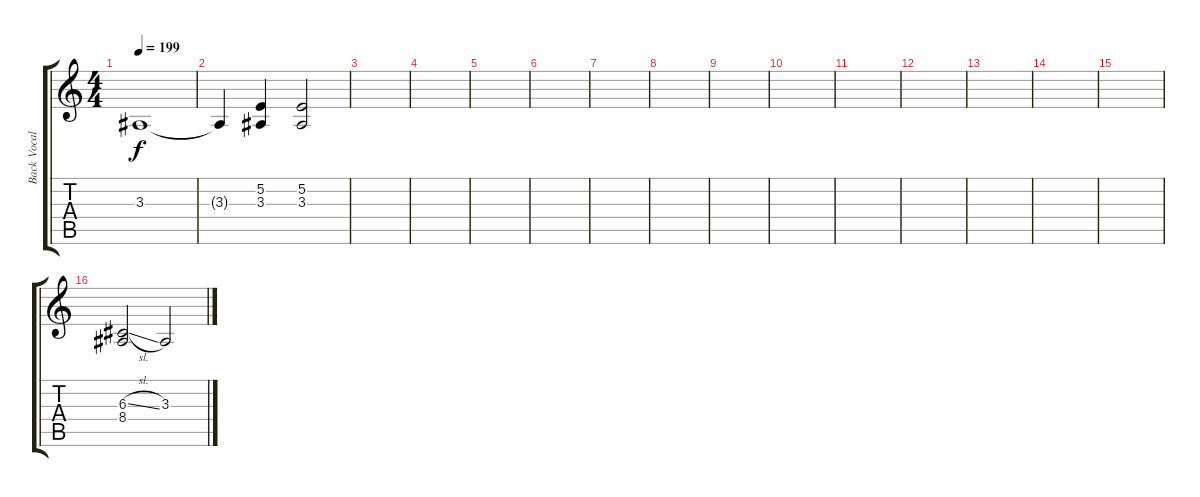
\track ("Back Vocals" "Back Vocal") {instrument altosax}
\staff {score tabs}
\tuning (E4 B3 G3 D3 A2 E2) {hide}
\ts (4 4)
\tempo 199
\clef g2
\ks c
3.3{t}.1{dy f} |
3.3{t}.4 (5.2 3.3).4 (5.2 3.3).2 |
|
|
|
|
|
|
|
|
|
|
|
|
|
(6.3{sl} 8.4).2 3.3.2
